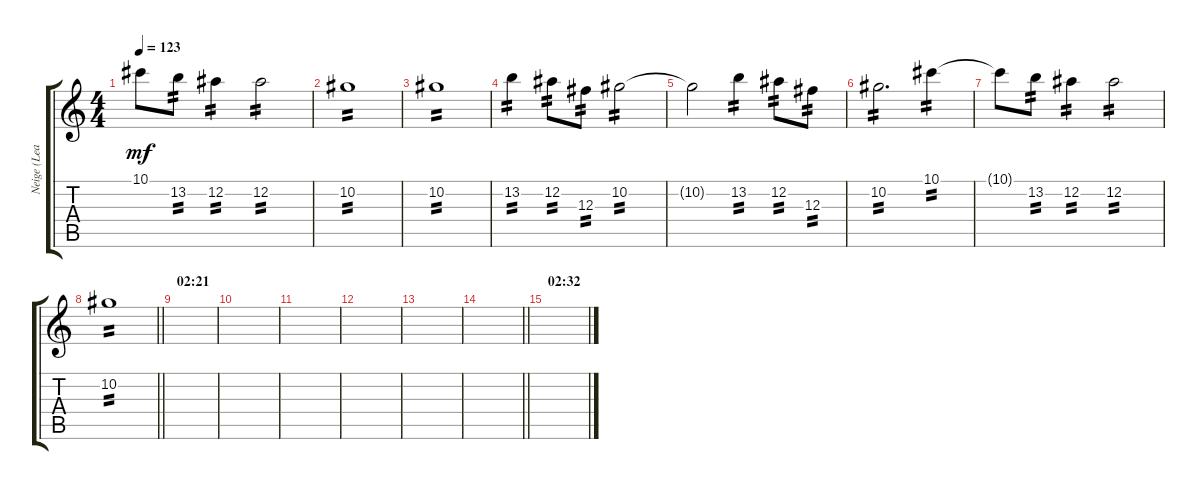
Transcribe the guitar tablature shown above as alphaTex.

\track ("Neige (Lead)" "Neige (Lea") {instrument distortionguitar}
\staff {score tabs}
\tuning (Eb4 Bb3 Gb3 Db3 Ab2 Eb2) {hide}
\ts (4 4)
\tempo 123
\clef g2
\ks c
10.1{t}.8{dy mf} 13.2.8{tp 2} 12.2.4{tp 2} 12.2.2{tp 2} |
10.2.1{tp 2} |
10.2.1{tp 2} |
13.2.4{tp 2} 12.2.8{tp 2} 12.3.8{tp 2} 10.2.2{tp 2} |
10.2{t}.2 13.2.4{tp 2} 12.2.8{tp 2} 12.3.8{tp 2} |
10.2.2{d tp 2} 10.1.4{tp 2} |
10.1{t}.8 13.2.8{tp 2} 12.2.4{tp 2} 12.2.2{tp 2} |
\barLineRight lightlight
10.2.1{tp 2} |
\section ("" "02:21")
|
|
|
|
|
\barLineRight lightlight
|
\section ("" "02:32")
